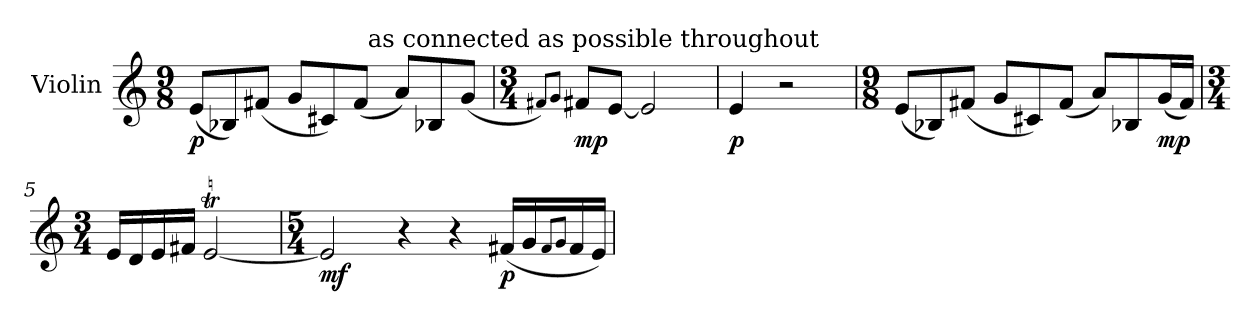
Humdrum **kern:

**kern	**dynam
*part1	*part1
*staff1	*staff1
*I"Violin	*
*I'Vln.	*
*clefG2	*
*k[]	*
*M9/8	*
*MM90	*
=1	=1
!LO:TX:a:i:t=molto sostenuto;	!
!LO:TX:a:t= = 60; Fluid and elegant	!
!	!LO:DY:b
*^	*
(<8e/L	2ryy	p
8B-X/)	.	.
(<8f#X/J	.	.
8g/L	.	.
8c#X/)	8ryy	.
(<8f#/J	32ryy	.
!	!LO:TX:a:t=as connected as possible throughout	!
.	4...ryy	.
8a/L)	.	.
8B-X/	.	.
(<8g/J	.	.
*v	*v	*
=2	=2
*M3/4	*
8qqf#X/L)	.
8qqg/J	.
!	!LO:DY:b
8f#/L	mp
[8e/J	.
2e/]	.
=3	=3
!	!LO:DY:b
4e/	p
2r	.
=4	=4
*M9/8	*
(<8e/L	.
8B-X/)	.
(<8f#X/J	.
8g/L	.
8c#X/)	.
(<8f#/J	.
8a/L)	.
8B-X/	.
!	!LO:DY:b
(<16g/L	mp
16f#/JJ)	.
!!LO:LB:g=z
=5	=5
*M3/4	*
16e/LL	.
16d/	.
16e/	.
16f#X/JJ	.
[2et/	.
=6	=6
*M5/4	*
!	!LO:DY:b
(<2e/]	mf
4r	.
4r	.
!	!LO:DY:b
(<16f#X/LL	p
16g/	.
8qf#/L	.
8qg/J	.
16f#/	.
16e/JJ)	.
=	=
*-	*-
